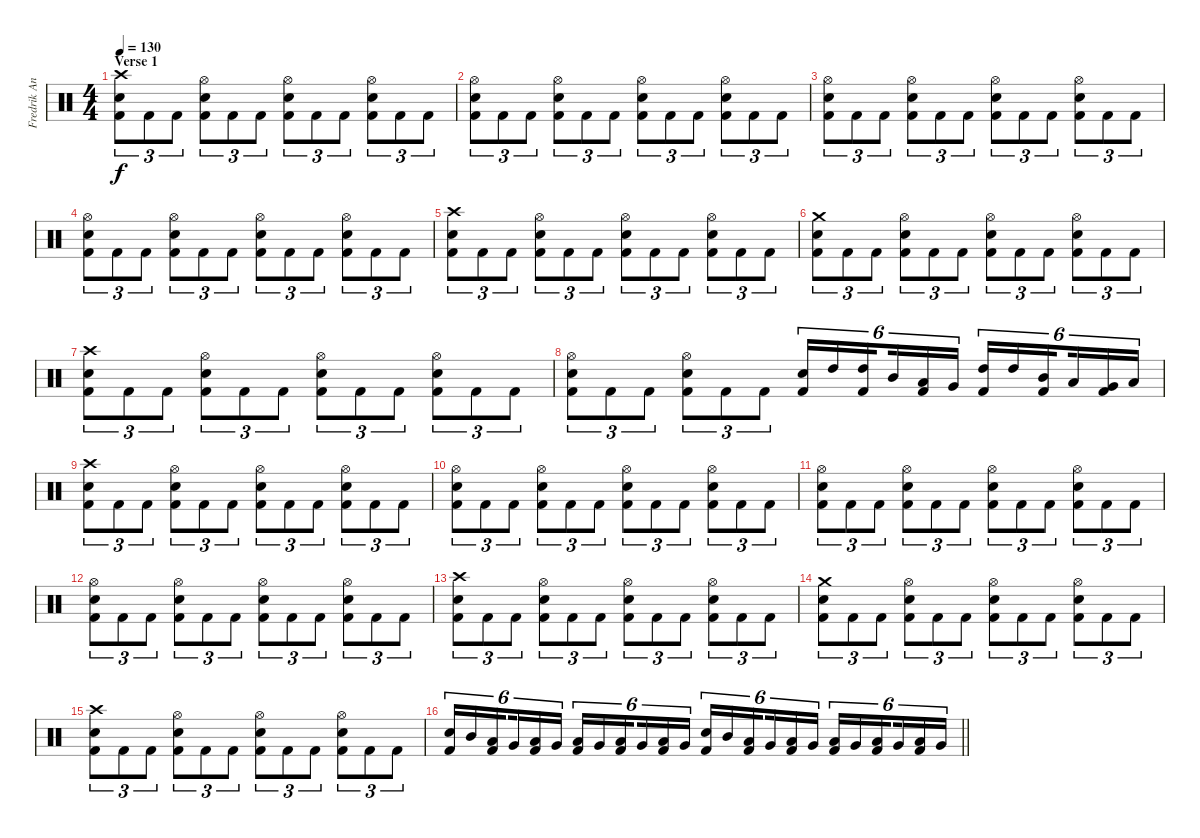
\track ("Fredrik Andersson" "Fredrik An") {instrument percussion}
\staff {score}
\articulation defaults
\ts (4 4)
\section ("" "Verse 1")
\tempo 130
\clef neutral
\ks c
("Crash high (hit)" "Electric Snare (hit)" "Kick (hit) 2").8{tu (3 2) dy f} "Kick (hit) 2".8{tu (3 2)} "Kick (hit) 2".8{tu (3 2)} ("Hi-Hat (open)" "Electric Snare (hit)" "Kick (hit) 2").8{tu (3 2)} "Kick (hit) 2".8{tu (3 2)} "Kick (hit) 2".8{tu (3 2)} ("Hi-Hat (open)" "Electric Snare (hit)" "Kick (hit) 2").8{tu (3 2)} "Kick (hit) 2".8{tu (3 2)} "Kick (hit) 2".8{tu (3 2)} ("Hi-Hat (open)" "Electric Snare (hit)" "Kick (hit) 2").8{tu (3 2)} "Kick (hit) 2".8{tu (3 2)} "Kick (hit) 2".8{tu (3 2)} |
("Hi-Hat (open)" "Electric Snare (hit)" "Kick (hit) 2").8{tu (3 2)} "Kick (hit) 2".8{tu (3 2)} "Kick (hit) 2".8{tu (3 2)} ("Hi-Hat (open)" "Electric Snare (hit)" "Kick (hit) 2").8{tu (3 2)} "Kick (hit) 2".8{tu (3 2)} "Kick (hit) 2".8{tu (3 2)} ("Hi-Hat (open)" "Electric Snare (hit)" "Kick (hit) 2").8{tu (3 2)} "Kick (hit) 2".8{tu (3 2)} "Kick (hit) 2".8{tu (3 2)} ("Hi-Hat (open)" "Electric Snare (hit)" "Kick (hit) 2").8{tu (3 2)} "Kick (hit) 2".8{tu (3 2)} "Kick (hit) 2".8{tu (3 2)} |
("Hi-Hat (open)" "Electric Snare (hit)" "Kick (hit) 2").8{tu (3 2)} "Kick (hit) 2".8{tu (3 2)} "Kick (hit) 2".8{tu (3 2)} ("Hi-Hat (open)" "Electric Snare (hit)" "Kick (hit) 2").8{tu (3 2)} "Kick (hit) 2".8{tu (3 2)} "Kick (hit) 2".8{tu (3 2)} ("Hi-Hat (open)" "Electric Snare (hit)" "Kick (hit) 2").8{tu (3 2)} "Kick (hit) 2".8{tu (3 2)} "Kick (hit) 2".8{tu (3 2)} ("Hi-Hat (open)" "Electric Snare (hit)" "Kick (hit) 2").8{tu (3 2)} "Kick (hit) 2".8{tu (3 2)} "Kick (hit) 2".8{tu (3 2)} |
("Hi-Hat (open)" "Electric Snare (hit)" "Kick (hit) 2").8{tu (3 2)} "Kick (hit) 2".8{tu (3 2)} "Kick (hit) 2".8{tu (3 2)} ("Hi-Hat (open)" "Electric Snare (hit)" "Kick (hit) 2").8{tu (3 2)} "Kick (hit) 2".8{tu (3 2)} "Kick (hit) 2".8{tu (3 2)} ("Hi-Hat (open)" "Electric Snare (hit)" "Kick (hit) 2").8{tu (3 2)} "Kick (hit) 2".8{tu (3 2)} "Kick (hit) 2".8{tu (3 2)} ("Hi-Hat (open)" "Electric Snare (hit)" "Kick (hit) 2").8{tu (3 2)} "Kick (hit) 2".8{tu (3 2)} "Kick (hit) 2".8{tu (3 2)} |
("Crash high (hit)" "Electric Snare (hit)" "Kick (hit) 2").8{tu (3 2)} "Kick (hit) 2".8{tu (3 2)} "Kick (hit) 2".8{tu (3 2)} ("Hi-Hat (open)" "Electric Snare (hit)" "Kick (hit) 2").8{tu (3 2)} "Kick (hit) 2".8{tu (3 2)} "Kick (hit) 2".8{tu (3 2)} ("Hi-Hat (open)" "Electric Snare (hit)" "Kick (hit) 2").8{tu (3 2)} "Kick (hit) 2".8{tu (3 2)} "Kick (hit) 2".8{tu (3 2)} ("Hi-Hat (open)" "Electric Snare (hit)" "Kick (hit) 2").8{tu (3 2)} "Kick (hit) 2".8{tu (3 2)} "Kick (hit) 2".8{tu (3 2)} |
("Crash medium (hit)" "Electric Snare (hit)" "Kick (hit) 2").8{tu (3 2)} "Kick (hit) 2".8{tu (3 2)} "Kick (hit) 2".8{tu (3 2)} ("Hi-Hat (open)" "Electric Snare (hit)" "Kick (hit) 2").8{tu (3 2)} "Kick (hit) 2".8{tu (3 2)} "Kick (hit) 2".8{tu (3 2)} ("Hi-Hat (open)" "Electric Snare (hit)" "Kick (hit) 2").8{tu (3 2)} "Kick (hit) 2".8{tu (3 2)} "Kick (hit) 2".8{tu (3 2)} ("Hi-Hat (open)" "Electric Snare (hit)" "Kick (hit) 2").8{tu (3 2)} "Kick (hit) 2".8{tu (3 2)} "Kick (hit) 2".8{tu (3 2)} |
("Crash high (hit)" "Electric Snare (hit)" "Kick (hit) 2").8{tu (3 2)} "Kick (hit) 2".8{tu (3 2)} "Kick (hit) 2".8{tu (3 2)} ("Hi-Hat (open)" "Electric Snare (hit)" "Kick (hit) 2").8{tu (3 2)} "Kick (hit) 2".8{tu (3 2)} "Kick (hit) 2".8{tu (3 2)} ("Hi-Hat (open)" "Electric Snare (hit)" "Kick (hit) 2").8{tu (3 2)} "Kick (hit) 2".8{tu (3 2)} "Kick (hit) 2".8{tu (3 2)} ("Hi-Hat (open)" "Electric Snare (hit)" "Kick (hit) 2").8{tu (3 2)} "Kick (hit) 2".8{tu (3 2)} "Kick (hit) 2".8{tu (3 2)} |
("Hi-Hat (open)" "Electric Snare (hit)" "Kick (hit) 2").8{tu (3 2)} "Kick (hit) 2".8{tu (3 2)} "Kick (hit) 2".8{tu (3 2)} ("Hi-Hat (open)" "Electric Snare (hit)" "Kick (hit) 2").8{tu (3 2)} "Kick (hit) 2".8{tu (3 2)} "Kick (hit) 2".8{tu (3 2)} ("Electric Snare (hit)" "Kick (hit) 2").16{tu (6 4)} "High Tom (hit)".16{tu (6 4)} ("High Tom (hit)" "Kick (hit) 2").16{tu (6 4) beam splitsecondary} "Mid Tom (hit)".16{tu (6 4)} ("Low Tom (hit)" "Kick (hit) 2").16{tu (6 4)} "Very Low Tom (hit)".16{tu (6 4)} ("High Tom (hit)" "Kick (hit) 2").16{tu (6 4)} "High Tom (hit)".16{tu (6 4)} ("Mid Tom (hit)" "Kick (hit) 2").16{tu (6 4) beam splitsecondary} "Low Tom (hit)".16{tu (6 4)} ("Very Low Tom (hit)" "Kick (hit) 2").16{tu (6 4)} "Low Floor Tom (hit)".16{tu (6 4)} |
("Crash high (hit)" "Electric Snare (hit)" "Kick (hit) 2").8{tu (3 2)} "Kick (hit) 2".8{tu (3 2)} "Kick (hit) 2".8{tu (3 2)} ("Hi-Hat (open)" "Electric Snare (hit)" "Kick (hit) 2").8{tu (3 2)} "Kick (hit) 2".8{tu (3 2)} "Kick (hit) 2".8{tu (3 2)} ("Hi-Hat (open)" "Electric Snare (hit)" "Kick (hit) 2").8{tu (3 2)} "Kick (hit) 2".8{tu (3 2)} "Kick (hit) 2".8{tu (3 2)} ("Hi-Hat (open)" "Electric Snare (hit)" "Kick (hit) 2").8{tu (3 2)} "Kick (hit) 2".8{tu (3 2)} "Kick (hit) 2".8{tu (3 2)} |
("Hi-Hat (open)" "Electric Snare (hit)" "Kick (hit) 2").8{tu (3 2)} "Kick (hit) 2".8{tu (3 2)} "Kick (hit) 2".8{tu (3 2)} ("Hi-Hat (open)" "Electric Snare (hit)" "Kick (hit) 2").8{tu (3 2)} "Kick (hit) 2".8{tu (3 2)} "Kick (hit) 2".8{tu (3 2)} ("Hi-Hat (open)" "Electric Snare (hit)" "Kick (hit) 2").8{tu (3 2)} "Kick (hit) 2".8{tu (3 2)} "Kick (hit) 2".8{tu (3 2)} ("Hi-Hat (open)" "Electric Snare (hit)" "Kick (hit) 2").8{tu (3 2)} "Kick (hit) 2".8{tu (3 2)} "Kick (hit) 2".8{tu (3 2)} |
("Hi-Hat (open)" "Electric Snare (hit)" "Kick (hit) 2").8{tu (3 2)} "Kick (hit) 2".8{tu (3 2)} "Kick (hit) 2".8{tu (3 2)} ("Hi-Hat (open)" "Electric Snare (hit)" "Kick (hit) 2").8{tu (3 2)} "Kick (hit) 2".8{tu (3 2)} "Kick (hit) 2".8{tu (3 2)} ("Hi-Hat (open)" "Electric Snare (hit)" "Kick (hit) 2").8{tu (3 2)} "Kick (hit) 2".8{tu (3 2)} "Kick (hit) 2".8{tu (3 2)} ("Hi-Hat (open)" "Electric Snare (hit)" "Kick (hit) 2").8{tu (3 2)} "Kick (hit) 2".8{tu (3 2)} "Kick (hit) 2".8{tu (3 2)} |
("Hi-Hat (open)" "Electric Snare (hit)" "Kick (hit) 2").8{tu (3 2)} "Kick (hit) 2".8{tu (3 2)} "Kick (hit) 2".8{tu (3 2)} ("Hi-Hat (open)" "Electric Snare (hit)" "Kick (hit) 2").8{tu (3 2)} "Kick (hit) 2".8{tu (3 2)} "Kick (hit) 2".8{tu (3 2)} ("Hi-Hat (open)" "Electric Snare (hit)" "Kick (hit) 2").8{tu (3 2)} "Kick (hit) 2".8{tu (3 2)} "Kick (hit) 2".8{tu (3 2)} ("Hi-Hat (open)" "Electric Snare (hit)" "Kick (hit) 2").8{tu (3 2)} "Kick (hit) 2".8{tu (3 2)} "Kick (hit) 2".8{tu (3 2)} |
("Crash high (hit)" "Electric Snare (hit)" "Kick (hit) 2").8{tu (3 2)} "Kick (hit) 2".8{tu (3 2)} "Kick (hit) 2".8{tu (3 2)} ("Hi-Hat (open)" "Electric Snare (hit)" "Kick (hit) 2").8{tu (3 2)} "Kick (hit) 2".8{tu (3 2)} "Kick (hit) 2".8{tu (3 2)} ("Hi-Hat (open)" "Electric Snare (hit)" "Kick (hit) 2").8{tu (3 2)} "Kick (hit) 2".8{tu (3 2)} "Kick (hit) 2".8{tu (3 2)} ("Hi-Hat (open)" "Electric Snare (hit)" "Kick (hit) 2").8{tu (3 2)} "Kick (hit) 2".8{tu (3 2)} "Kick (hit) 2".8{tu (3 2)} |
("Crash medium (hit)" "Electric Snare (hit)" "Kick (hit) 2").8{tu (3 2)} "Kick (hit) 2".8{tu (3 2)} "Kick (hit) 2".8{tu (3 2)} ("Hi-Hat (open)" "Electric Snare (hit)" "Kick (hit) 2").8{tu (3 2)} "Kick (hit) 2".8{tu (3 2)} "Kick (hit) 2".8{tu (3 2)} ("Hi-Hat (open)" "Electric Snare (hit)" "Kick (hit) 2").8{tu (3 2)} "Kick (hit) 2".8{tu (3 2)} "Kick (hit) 2".8{tu (3 2)} ("Hi-Hat (open)" "Electric Snare (hit)" "Kick (hit) 2").8{tu (3 2)} "Kick (hit) 2".8{tu (3 2)} "Kick (hit) 2".8{tu (3 2)} |
("Crash high (hit)" "Electric Snare (hit)" "Kick (hit) 2").8{tu (3 2)} "Kick (hit) 2".8{tu (3 2)} "Kick (hit) 2".8{tu (3 2)} ("Hi-Hat (open)" "Electric Snare (hit)" "Kick (hit) 2").8{tu (3 2)} "Kick (hit) 2".8{tu (3 2)} "Kick (hit) 2".8{tu (3 2)} ("Hi-Hat (open)" "Electric Snare (hit)" "Kick (hit) 2").8{tu (3 2)} "Kick (hit) 2".8{tu (3 2)} "Kick (hit) 2".8{tu (3 2)} ("Hi-Hat (open)" "Electric Snare (hit)" "Kick (hit) 2").8{tu (3 2)} "Kick (hit) 2".8{tu (3 2)} "Kick (hit) 2".8{tu (3 2)} |
\barLineRight lightlight
("Electric Snare (hit)" "Kick (hit) 2").16{tu (6 4)} "Mid Tom (hit)".16{tu (6 4)} ("Low Tom (hit)" "Kick (hit) 2").16{tu (6 4) beam splitsecondary} "Very Low Tom (hit)".16{tu (6 4)} ("Low Floor Tom (hit)" "Kick (hit) 2").16{tu (6 4)} "Very Low Tom (hit)".16{tu (6 4)} ("Low Tom (hit)" "Kick (hit) 2").16{tu (6 4)} "Very Low Tom (hit)".16{tu (6 4)} ("Low Tom (hit)" "Kick (hit) 2").16{tu (6 4) beam splitsecondary} "Very Low Tom (hit)".16{tu (6 4)} ("Low Floor Tom (hit)" "Kick (hit) 2").16{tu (6 4)} "Very Low Tom (hit)".16{tu (6 4)} ("Electric Snare (hit)" "Kick (hit) 2").16{tu (6 4)} "Mid Tom (hit)".16{tu (6 4)} ("Low Tom (hit)" "Kick (hit) 2").16{tu (6 4) beam splitsecondary} "Very Low Tom (hit)".16{tu (6 4)} ("Low Floor Tom (hit)" "Kick (hit) 2").16{tu (6 4)} "Very Low Tom (hit)".16{tu (6 4)} ("Low Tom (hit)" "Kick (hit) 2").16{tu (6 4)} "Very Low Tom (hit)".16{tu (6 4)} ("Low Tom (hit)" "Kick (hit) 2").16{tu (6 4) beam splitsecondary} "Very Low Tom (hit)".16{tu (6 4)} ("Low Floor Tom (hit)" "Kick (hit) 2").16{tu (6 4)} "Very Low Tom (hit)".16{tu (6 4)}
